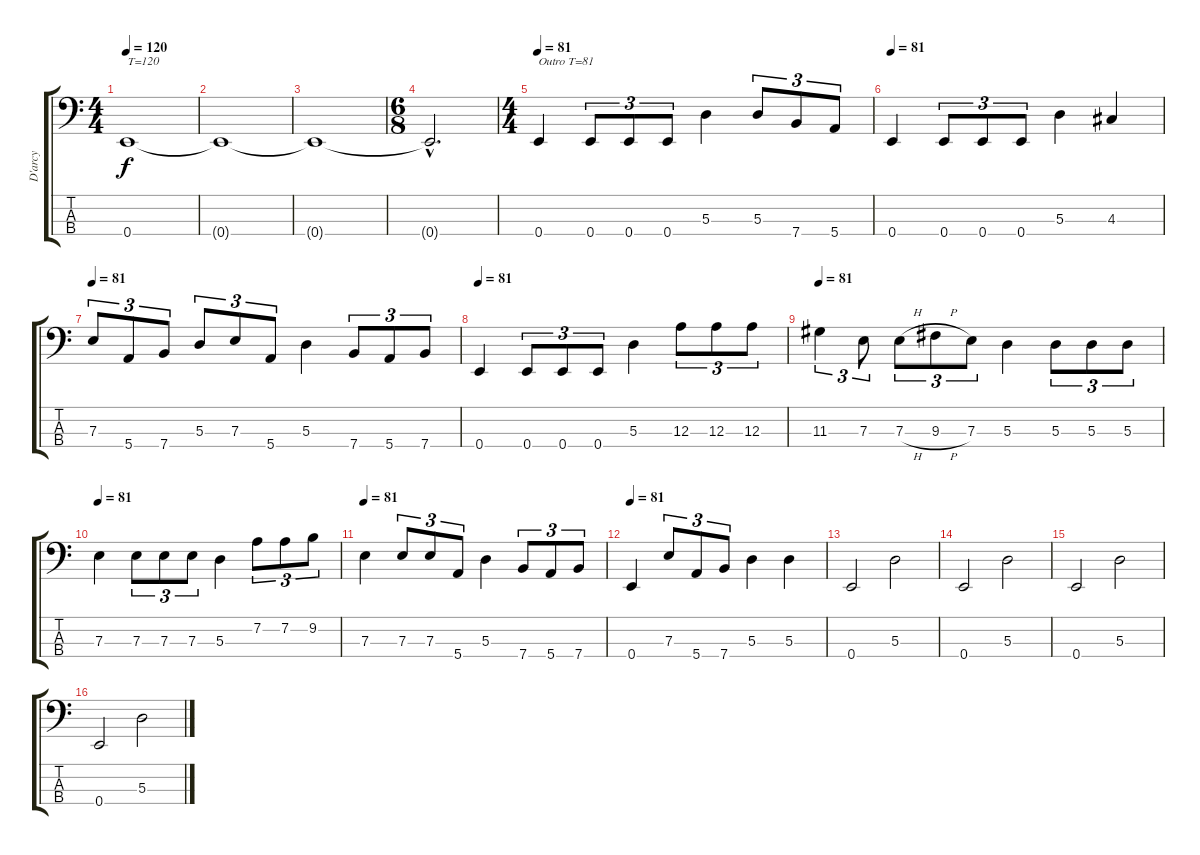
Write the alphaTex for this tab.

\track ("D'arcy" "D'arcy") {instrument electricbassfinger}
\staff {score tabs}
\tuning (G2 D2 A1 E1) {hide}
\ts (4 4)
\tempo 120
\clef f4
\ks c
0.4.1{txt "T=120" dy f} |
0.4{t}.1 |
0.4{t}.1 |
\ts (6 8)
0.4{hac t}.2{d} |
\ts (4 4)
\tempo 81
0.4.4{txt "Outro T=81"} 0.4.8{tu (3 2)} 0.4.8{tu (3 2)} 0.4.8{tu (3 2)} 5.3.4 5.3.8{tu (3 2)} 7.4.8{tu (3 2)} 5.4.8{tu (3 2)} |
\tempo 81
0.4.4 0.4.8{tu (3 2)} 0.4.8{tu (3 2)} 0.4.8{tu (3 2)} 5.3.4 4.3.4 |
\tempo 81
7.3.8{tu (3 2)} 5.4.8{tu (3 2)} 7.4.8{tu (3 2)} 5.3.8{tu (3 2)} 7.3.8{tu (3 2)} 5.4.8{tu (3 2)} 5.3.4 7.4.8{tu (3 2)} 5.4.8{tu (3 2)} 7.4.8{tu (3 2)} |
\tempo 81
0.4.4 0.4.8{tu (3 2)} 0.4.8{tu (3 2)} 0.4.8{tu (3 2)} 5.3.4 12.3.8{tu (3 2)} 12.3.8{tu (3 2)} 12.3.8{tu (3 2)} |
\tempo 81
11.3.4{tu (3 2)} 7.3.8{tu (3 2)} 7.3{h}.8{tu (3 2)} 9.3{h}.8{tu (3 2)} 7.3.8{tu (3 2)} 5.3.4 5.3.8{tu (3 2)} 5.3.8{tu (3 2)} 5.3.8{tu (3 2)} |
\tempo 81
7.3.4 7.3.8{tu (3 2)} 7.3.8{tu (3 2)} 7.3.8{tu (3 2)} 5.3.4 7.2.8{tu (3 2)} 7.2.8{tu (3 2)} 9.2.8{tu (3 2)} |
\tempo 81
7.3.4 7.3.8{tu (3 2)} 7.3.8{tu (3 2)} 5.4.8{tu (3 2)} 5.3.4 7.4.8{tu (3 2)} 5.4.8{tu (3 2)} 7.4.8{tu (3 2)} |
\tempo 81
0.4.4 7.3.8{tu (3 2)} 5.4.8{tu (3 2)} 7.4.8{tu (3 2)} 5.3.4 5.3.4 |
0.4.2 5.3.2 |
0.4.2 5.3.2 |
0.4.2 5.3.2 |
0.4.2 5.3.2
